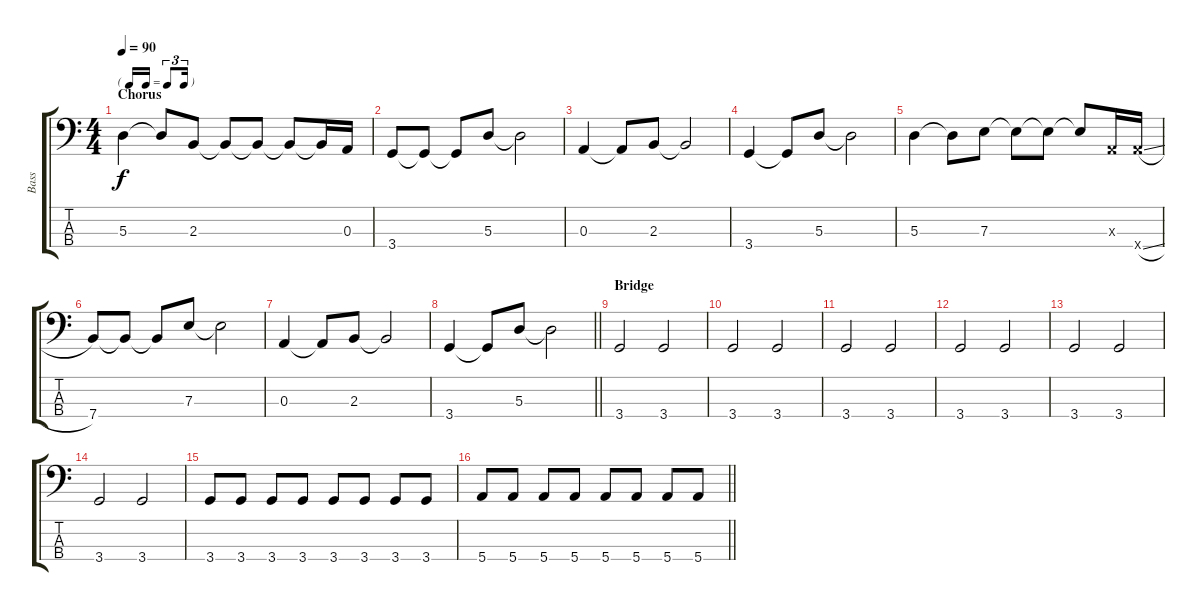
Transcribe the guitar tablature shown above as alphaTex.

\track ("Bass" "Bass") {instrument electricbassfinger}
\staff {score tabs}
\tuning (G2 D2 A1 E1) {hide}
\ts (4 4)
\tf triplet16th
\section ("" "Chorus")
\tempo 90
\clef f4
\ks c
5.3.4{dy f} 5.3{t}.8 2.3.8 2.3{t}.8 2.3{t}.8 2.3{t}.8 2.3{t}.16 0.3.16 |
3.4.8 3.4{t}.8 3.4{t}.8 5.3.8 5.3{t}.2 |
0.3.4 0.3{t}.8 2.3.8 2.3{t}.2 |
3.4.4 3.4{t}.8 5.3.8 5.3{t}.2 |
5.3.4 5.3{t}.8 7.3.8 7.3{t}.8 7.3{t}.8 7.3{t}.8 0.3{x}.16 5.4{sl x}.16 |
7.4.8 7.4{t}.8 7.4{t}.8 7.3.8 7.3{t}.2 |
0.3.4 0.3{t}.8 2.3.8 2.3{t}.2 |
\barLineRight lightlight
3.4.4 3.4{t}.8 5.3.8 5.3{t}.2 |
\section ("" "Bridge")
3.4.2 3.4.2 |
3.4.2 3.4.2 |
3.4.2 3.4.2 |
3.4.2 3.4.2 |
3.4.2 3.4.2 |
3.4.2 3.4.2 |
3.4.8 3.4.8 3.4.8 3.4.8 3.4.8 3.4.8 3.4.8 3.4.8 |
\barLineRight lightlight
5.4.8 5.4.8 5.4.8 5.4.8 5.4.8 5.4.8 5.4.8 5.4.8
